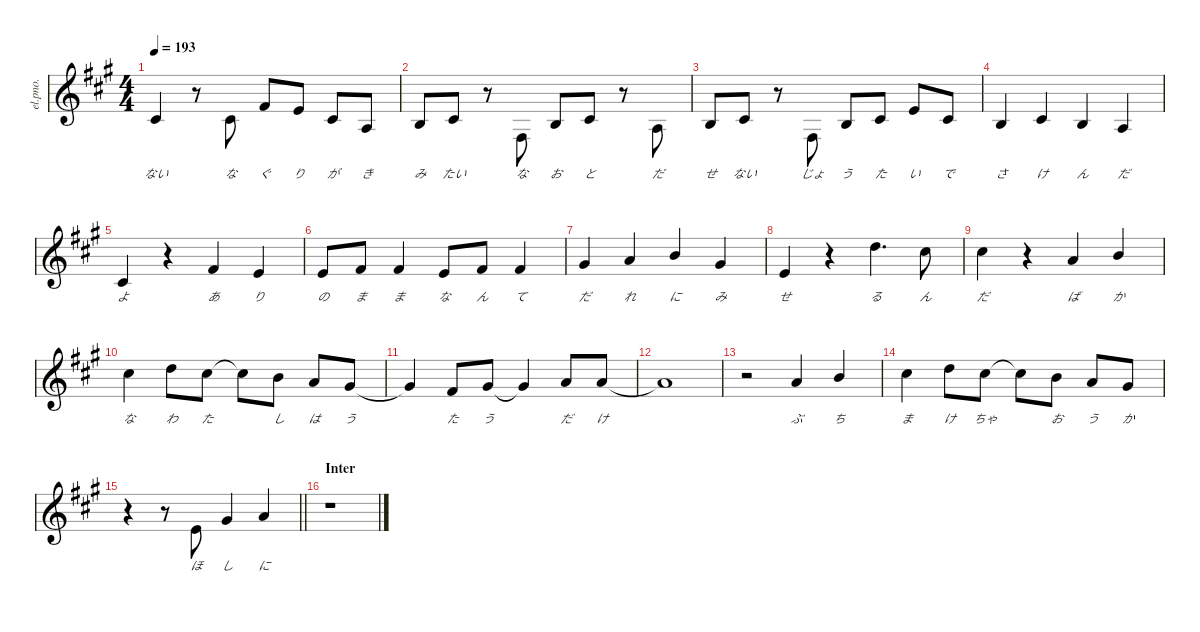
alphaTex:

\defaultSystemsLayout 4
\hideDynamics
\bracketExtendMode nobrackets
\track ("喜多郁代(vol." "el.pno.") {instrument voiceoohs}
\staff {score}
\tuning (E4 B3 G3 D3 A2 E2)
\ts (4 4)
\tempo 193
\clef g2
\ks a
2.2{acc #}.4{lyrics (0 "ない") lyrics (1 "") lyrics (2 "") lyrics (3 "") lyrics (4 "") dy mf beam Up} r.8{beam Down} 2.2{acc #}.8{lyrics (0 "な") lyrics (1 "") lyrics (2 "") lyrics (3 "") lyrics (4 "") beam Up} 2.1{acc #}.8{lyrics (0 "ぐ") lyrics (1 "") lyrics (2 "") lyrics (3 "") lyrics (4 "") beam Up} 0.1{acc forcenatural}.8{lyrics (0 "り") lyrics (1 "") lyrics (2 "") lyrics (3 "") lyrics (4 "") beam Up} 2.2{acc #}.8{lyrics (0 "が") lyrics (1 "") lyrics (2 "") lyrics (3 "") lyrics (4 "") beam Up} -7.1{acc forcenatural}.8{lyrics (0 "き") lyrics (1 "") lyrics (2 "") lyrics (3 "") lyrics (4 "") beam Up} |
-5.1{acc forcenatural}.8{lyrics (0 "み") lyrics (1 "") lyrics (2 "") lyrics (3 "") lyrics (4 "") beam Up} 2.2{acc #}.8{lyrics (0 "たい") lyrics (1 "") lyrics (2 "") lyrics (3 "") lyrics (4 "") beam Up} r.8{beam Down} 4.4{acc #}.8{lyrics (0 "な") lyrics (1 "") lyrics (2 "") lyrics (3 "") lyrics (4 "") beam Up} -5.1{acc forcenatural}.8{lyrics (0 "お") lyrics (1 "") lyrics (2 "") lyrics (3 "") lyrics (4 "") beam Up} 2.2{acc #}.8{lyrics (0 "と") lyrics (1 "") lyrics (2 "") lyrics (3 "") lyrics (4 "") beam Up} r.8{beam Down} -7.1{acc forcenatural}.8{lyrics (0 "だ") lyrics (1 "") lyrics (2 "") lyrics (3 "") lyrics (4 "") beam Up} |
-5.1{acc forcenatural}.8{lyrics (0 "せ") lyrics (1 "") lyrics (2 "") lyrics (3 "") lyrics (4 "") beam Up} 2.2{acc #}.8{lyrics (0 "ない") lyrics (1 "") lyrics (2 "") lyrics (3 "") lyrics (4 "") beam Up} r.8{beam Down} 4.4{acc #}.8{lyrics (0 "じょ") lyrics (1 "") lyrics (2 "") lyrics (3 "") lyrics (4 "") beam Up} -5.1{acc forcenatural}.8{lyrics (0 "う") lyrics (1 "") lyrics (2 "") lyrics (3 "") lyrics (4 "") beam Up} 2.2{acc #}.8{lyrics (0 "た") lyrics (1 "") lyrics (2 "") lyrics (3 "") lyrics (4 "") beam Up} 0.1{acc forcenatural}.8{lyrics (0 "い") lyrics (1 "") lyrics (2 "") lyrics (3 "") lyrics (4 "") beam Up} 2.2{acc #}.8{lyrics (0 "で") lyrics (1 "") lyrics (2 "") lyrics (3 "") lyrics (4 "") beam Up} |
-5.1{acc forcenatural}.4{lyrics (0 "さ") lyrics (1 "") lyrics (2 "") lyrics (3 "") lyrics (4 "") beam Up} 2.2{acc #}.4{lyrics (0 "け") lyrics (1 "") lyrics (2 "") lyrics (3 "") lyrics (4 "") beam Up} -5.1{acc forcenatural}.4{lyrics (0 "ん") lyrics (1 "") lyrics (2 "") lyrics (3 "") lyrics (4 "") beam Up} -7.1{acc forcenatural}.4{lyrics (0 "だ") lyrics (1 "") lyrics (2 "") lyrics (3 "") lyrics (4 "") beam Up} |
2.2{acc #}.4{lyrics (0 "よ") lyrics (1 "") lyrics (2 "") lyrics (3 "") lyrics (4 "") beam Up} r.4{beam Down} 2.1{acc #}.4{lyrics (0 "あ") lyrics (1 "") lyrics (2 "") lyrics (3 "") lyrics (4 "") beam Up} 0.1{acc forcenatural}.4{lyrics (0 "り") lyrics (1 "") lyrics (2 "") lyrics (3 "") lyrics (4 "") beam Up} |
0.1{acc forcenatural}.8{lyrics (0 "の") lyrics (1 "") lyrics (2 "") lyrics (3 "") lyrics (4 "") beam Up} 2.1{acc #}.8{lyrics (0 "ま") lyrics (1 "") lyrics (2 "") lyrics (3 "") lyrics (4 "") beam Up} 2.1{acc #}.4{lyrics (0 "ま") lyrics (1 "") lyrics (2 "") lyrics (3 "") lyrics (4 "") beam Up} 0.1{acc forcenatural}.8{lyrics (0 "な") lyrics (1 "") lyrics (2 "") lyrics (3 "") lyrics (4 "") beam Up} 2.1{acc #}.8{lyrics (0 "ん") lyrics (1 "") lyrics (2 "") lyrics (3 "") lyrics (4 "") beam Up} 2.1{acc #}.4{lyrics (0 "て") lyrics (1 "") lyrics (2 "") lyrics (3 "") lyrics (4 "") beam Up} |
4.1{acc #}.4{lyrics (0 "だ") lyrics (1 "") lyrics (2 "") lyrics (3 "") lyrics (4 "") beam Up} 5.1{acc forcenatural}.4{lyrics (0 "れ") lyrics (1 "") lyrics (2 "") lyrics (3 "") lyrics (4 "") beam Up} 7.1{acc forcenatural}.4{lyrics (0 "に") lyrics (1 "") lyrics (2 "") lyrics (3 "") lyrics (4 "") beam Up} 4.1{acc #}.4{lyrics (0 "み") lyrics (1 "") lyrics (2 "") lyrics (3 "") lyrics (4 "") beam Up} |
0.1{acc forcenatural}.4{lyrics (0 "せ") lyrics (1 "") lyrics (2 "") lyrics (3 "") lyrics (4 "") beam Up} r.4{beam Down} 10.1{acc forcenatural}.4{d lyrics (0 "る") lyrics (1 "") lyrics (2 "") lyrics (3 "") lyrics (4 "") beam Down} 9.1{acc #}.8{lyrics (0 "ん") lyrics (1 "") lyrics (2 "") lyrics (3 "") lyrics (4 "") beam Down} |
9.1{acc #}.4{lyrics (0 "だ") lyrics (1 "") lyrics (2 "") lyrics (3 "") lyrics (4 "") beam Down} r.4{beam Down} 5.1{acc forcenatural}.4{lyrics (0 "ば") lyrics (1 "") lyrics (2 "") lyrics (3 "") lyrics (4 "") beam Up} 7.1{acc forcenatural}.4{lyrics (0 "か") lyrics (1 "") lyrics (2 "") lyrics (3 "") lyrics (4 "") beam Up} |
9.1{acc #}.4{lyrics (0 "な") lyrics (1 "") lyrics (2 "") lyrics (3 "") lyrics (4 "") beam Down} 10.1{acc forcenatural}.8{lyrics (0 "わ") lyrics (1 "") lyrics (2 "") lyrics (3 "") lyrics (4 "") beam Down} 9.1{acc #}.8{lyrics (0 "た") lyrics (1 "") lyrics (2 "") lyrics (3 "") lyrics (4 "") beam Down} 9.1{t acc #}.8{beam Down} 7.1{acc forcenatural}.8{lyrics (0 "し") lyrics (1 "") lyrics (2 "") lyrics (3 "") lyrics (4 "") beam Down} 5.1{acc forcenatural}.8{lyrics (0 "は") lyrics (1 "") lyrics (2 "") lyrics (3 "") lyrics (4 "") beam Up} 4.1{acc #}.8{lyrics (0 "う") lyrics (1 "") lyrics (2 "") lyrics (3 "") lyrics (4 "") beam Up} |
4.1{t acc #}.4{beam Up} 2.1{acc #}.8{lyrics (0 "た") lyrics (1 "") lyrics (2 "") lyrics (3 "") lyrics (4 "") beam Up} 4.1{acc #}.8{lyrics (0 "う") lyrics (1 "") lyrics (2 "") lyrics (3 "") lyrics (4 "") beam Up} 4.1{t acc #}.4{beam Up} 5.1{acc forcenatural}.8{lyrics (0 "だ") lyrics (1 "") lyrics (2 "") lyrics (3 "") lyrics (4 "") beam Up} 5.1{acc forcenatural}.8{lyrics (0 "け") lyrics (1 "") lyrics (2 "") lyrics (3 "") lyrics (4 "") beam Up} |
5.1{t acc forcenatural}.1{beam Up} |
r.2{beam Down} 5.1{acc forcenatural}.4{lyrics (0 "ぶ") lyrics (1 "") lyrics (2 "") lyrics (3 "") lyrics (4 "") beam Up} 7.1{acc forcenatural}.4{lyrics (0 "ち") lyrics (1 "") lyrics (2 "") lyrics (3 "") lyrics (4 "") beam Up} |
9.1{acc #}.4{lyrics (0 "ま") lyrics (1 "") lyrics (2 "") lyrics (3 "") lyrics (4 "") beam Down} 10.1{acc forcenatural}.8{lyrics (0 "け") lyrics (1 "") lyrics (2 "") lyrics (3 "") lyrics (4 "") beam Down} 9.1{acc #}.8{lyrics (0 "ちゃ") lyrics (1 "") lyrics (2 "") lyrics (3 "") lyrics (4 "") beam Down} 9.1{t acc #}.8{beam Down} 7.1{acc forcenatural}.8{lyrics (0 "お") lyrics (1 "") lyrics (2 "") lyrics (3 "") lyrics (4 "") beam Down} 5.1{acc forcenatural}.8{lyrics (0 "う") lyrics (1 "") lyrics (2 "") lyrics (3 "") lyrics (4 "") beam Up} 4.1{acc #}.8{lyrics (0 "か") lyrics (1 "") lyrics (2 "") lyrics (3 "") lyrics (4 "") beam Up} |
\barLineRight lightlight
r.4{beam Down} r.8{beam Down} 0.1{acc forcenatural}.8{lyrics (0 "ほ") lyrics (1 "") lyrics (2 "") lyrics (3 "") lyrics (4 "") beam Up} 4.1{acc #}.4{lyrics (0 "し") lyrics (1 "") lyrics (2 "") lyrics (3 "") lyrics (4 "") beam Up} 5.1{acc forcenatural}.4{lyrics (0 "に") lyrics (1 "") lyrics (2 "") lyrics (3 "") lyrics (4 "") beam Up} |
\section ("" "Inter")
r.1{beam Down}
